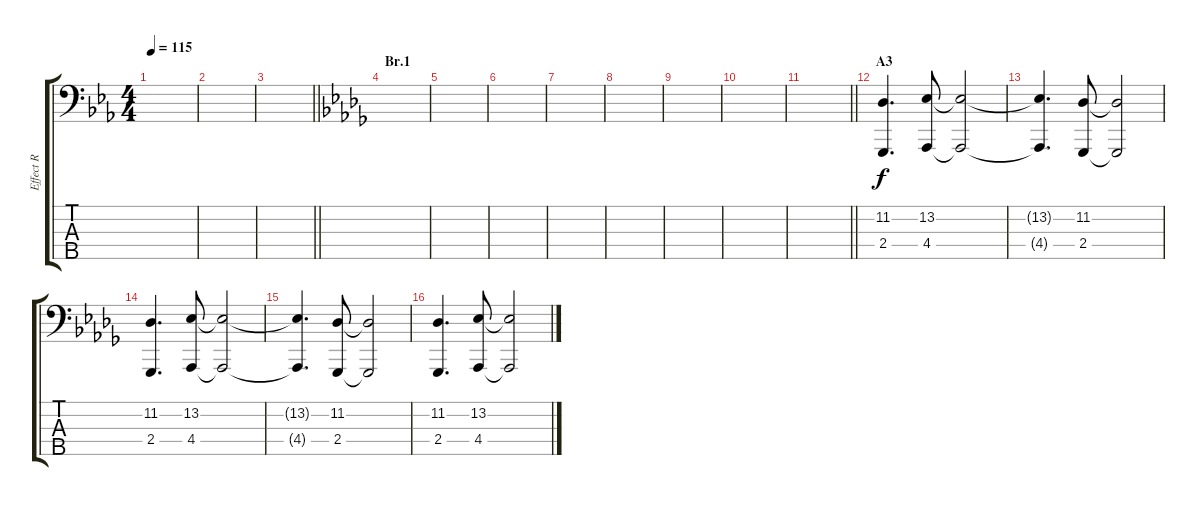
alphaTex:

\track ("Effect R" "Effect R") {instrument synthvoice}
\staff {score tabs}
\tuning (G2 D2 A1 E1 B0) {hide}
\ts (4 4)
\tempo 115
\clef f4
\ks eb
|
|
\barLineRight lightlight
|
\section ("" "Br.1")
\ks db
|
|
|
|
|
|
|
\barLineRight lightlight
|
\section ("" "A3")
(11.2 2.4).4{d volume 4} (13.2 4.4).8 (13.2{t} 4.4{t}).2 |
(13.2{t} 4.4{t}).4{d} (11.2 2.4).8 (11.2{t} 2.4{t}).2 |
(11.2 2.4).4{d} (13.2 4.4).8 (13.2{t} 4.4{t}).2 |
(13.2{t} 4.4{t}).4{d} (11.2 2.4).8 (11.2{t} 2.4{t}).2 |
(11.2 2.4).4{d} (13.2 4.4).8 (13.2{t} 4.4{t}).2
